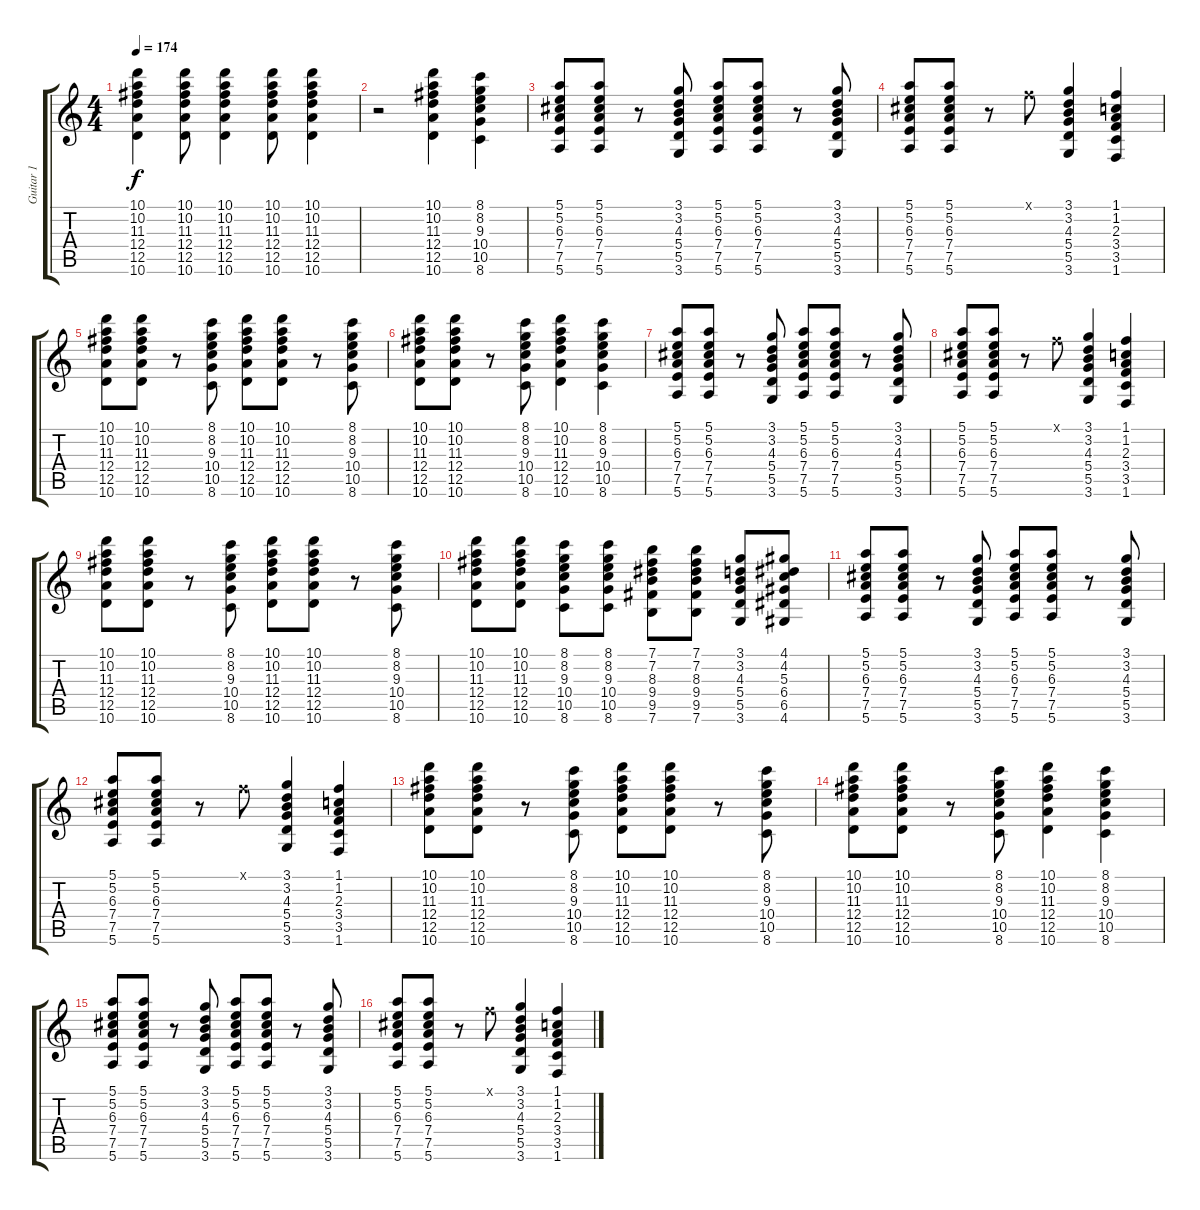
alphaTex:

\track ("Guitar 1" "Guitar 1") {instrument acousticguitarsteel}
\staff {score tabs}
\tuning (E4 B3 G3 D3 A2 E2) {hide}
\ts (4 4)
\tempo 174
\clef g2
\ks c
(10.1 10.2 11.3 12.4 12.5 10.6).4{dy f} (10.1 10.2 11.3 12.4 12.5 10.6).8 (10.1 10.2 11.3 12.4 12.5 10.6).4 (10.1 10.2 11.3 12.4 12.5 10.6).8 (10.1 10.2 11.3 12.4 12.5 10.6).4 |
r.2 (10.1 10.2 11.3 12.4 12.5 10.6).4 (8.1 8.2 9.3 10.4 10.5 8.6).4 |
(5.1 5.2 6.3 7.4 7.5 5.6).8 (5.1 5.2 6.3 7.4 7.5 5.6).8 r.8 (3.1 3.2 4.3 5.4 5.5 3.6).8 (5.1 5.2 6.3 7.4 7.5 5.6).8 (5.1 5.2 6.3 7.4 7.5 5.6).8 r.8 (3.1 3.2 4.3 5.4 5.5 3.6).8 |
(5.1 5.2 6.3 7.4 7.5 5.6).8 (5.1 5.2 6.3 7.4 7.5 5.6).8 r.8 1.1{x}.8 (3.1 3.2 4.3 5.4 5.5 3.6).4 (1.1 1.2 2.3 3.4 3.5 1.6).4 |
(10.1 10.2 11.3 12.4 12.5 10.6).8 (10.1 10.2 11.3 12.4 12.5 10.6).8 r.8 (8.1 8.2 9.3 10.4 10.5 8.6).8 (10.1 10.2 11.3 12.4 12.5 10.6).8 (10.1 10.2 11.3 12.4 12.5 10.6).8 r.8 (8.1 8.2 9.3 10.4 10.5 8.6).8 |
(10.1 10.2 11.3 12.4 12.5 10.6).8 (10.1 10.2 11.3 12.4 12.5 10.6).8 r.8 (8.1 8.2 9.3 10.4 10.5 8.6).8 (10.1 10.2 11.3 12.4 12.5 10.6).4 (8.1 8.2 9.3 10.4 10.5 8.6).4 |
(5.1 5.2 6.3 7.4 7.5 5.6).8 (5.1 5.2 6.3 7.4 7.5 5.6).8 r.8 (3.1 3.2 4.3 5.4 5.5 3.6).8 (5.1 5.2 6.3 7.4 7.5 5.6).8 (5.1 5.2 6.3 7.4 7.5 5.6).8 r.8 (3.1 3.2 4.3 5.4 5.5 3.6).8 |
(5.1 5.2 6.3 7.4 7.5 5.6).8 (5.1 5.2 6.3 7.4 7.5 5.6).8 r.8 1.1{x}.8 (3.1 3.2 4.3 5.4 5.5 3.6).4 (1.1 1.2 2.3 3.4 3.5 1.6).4 |
(10.1 10.2 11.3 12.4 12.5 10.6).8 (10.1 10.2 11.3 12.4 12.5 10.6).8 r.8 (8.1 8.2 9.3 10.4 10.5 8.6).8 (10.1 10.2 11.3 12.4 12.5 10.6).8 (10.1 10.2 11.3 12.4 12.5 10.6).8 r.8 (8.1 8.2 9.3 10.4 10.5 8.6).8 |
(10.1 10.2 11.3 12.4 12.5 10.6).8 (10.1 10.2 11.3 12.4 12.5 10.6).8 (8.1 8.2 9.3 10.4 10.5 8.6).8 (8.1 8.2 9.3 10.4 10.5 8.6).8 (7.1 7.2 8.3 9.4 9.5 7.6).8 (7.1 7.2 8.3 9.4 9.5 7.6).8 (3.1 3.2 4.3 5.4 5.5 3.6).8 (4.1 4.2 5.3 6.4 6.5 4.6).8 |
(5.1 5.2 6.3 7.4 7.5 5.6).8 (5.1 5.2 6.3 7.4 7.5 5.6).8 r.8 (3.1 3.2 4.3 5.4 5.5 3.6).8 (5.1 5.2 6.3 7.4 7.5 5.6).8 (5.1 5.2 6.3 7.4 7.5 5.6).8 r.8 (3.1 3.2 4.3 5.4 5.5 3.6).8 |
(5.1 5.2 6.3 7.4 7.5 5.6).8 (5.1 5.2 6.3 7.4 7.5 5.6).8 r.8 1.1{x}.8 (3.1 3.2 4.3 5.4 5.5 3.6).4 (1.1 1.2 2.3 3.4 3.5 1.6).4 |
(10.1 10.2 11.3 12.4 12.5 10.6).8 (10.1 10.2 11.3 12.4 12.5 10.6).8 r.8 (8.1 8.2 9.3 10.4 10.5 8.6).8 (10.1 10.2 11.3 12.4 12.5 10.6).8 (10.1 10.2 11.3 12.4 12.5 10.6).8 r.8 (8.1 8.2 9.3 10.4 10.5 8.6).8 |
(10.1 10.2 11.3 12.4 12.5 10.6).8 (10.1 10.2 11.3 12.4 12.5 10.6).8 r.8 (8.1 8.2 9.3 10.4 10.5 8.6).8 (10.1 10.2 11.3 12.4 12.5 10.6).4 (8.1 8.2 9.3 10.4 10.5 8.6).4 |
(5.1 5.2 6.3 7.4 7.5 5.6).8 (5.1 5.2 6.3 7.4 7.5 5.6).8 r.8 (3.1 3.2 4.3 5.4 5.5 3.6).8 (5.1 5.2 6.3 7.4 7.5 5.6).8 (5.1 5.2 6.3 7.4 7.5 5.6).8 r.8 (3.1 3.2 4.3 5.4 5.5 3.6).8 |
(5.1 5.2 6.3 7.4 7.5 5.6).8 (5.1 5.2 6.3 7.4 7.5 5.6).8 r.8 1.1{x}.8 (3.1 3.2 4.3 5.4 5.5 3.6).4 (1.1 1.2 2.3 3.4 3.5 1.6).4
